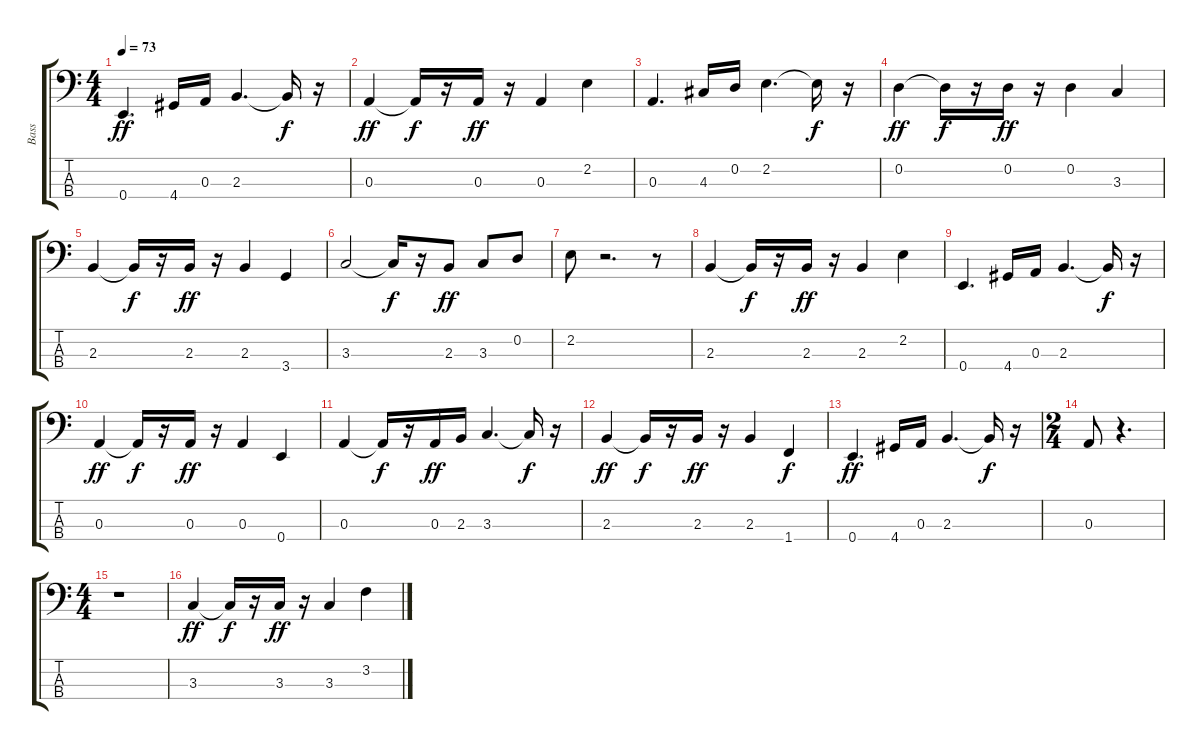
\track ("Bass" "Bass") {instrument electricbassfinger}
\staff {score tabs}
\tuning (G2 D2 A1 E1) {hide}
\ts (4 4)
\tempo 73
\clef f4
\ks c
0.4.4{d dy ff} 4.4.16 0.3.16 2.3.4{d} 2.3{t}.16{dy f} r.16 |
0.3.4{dy ff} 0.3{t}.16{dy f} r.16 0.3.16{dy ff} r.16 0.3.4 2.2.4 |
0.3.4{d} 4.3.16 0.2.16 2.2.4{d} 2.2{t}.16{dy f} r.16 |
0.2.4{dy ff} 0.2{t}.16{dy f} r.16 0.2.16{dy ff} r.16 0.2.4 3.3.4 |
2.3.4 2.3{t}.16{dy f} r.16 2.3.16{dy ff} r.16 2.3.4 3.4.4 |
3.3.2 3.3{t}.16{dy f} r.16 2.3.8{dy ff} 3.3.8 0.2.8 |
2.2.8 r.2{d} r.8 |
2.3.4 2.3{t}.16{dy f} r.16 2.3.16{dy ff} r.16 2.3.4 2.2.4 |
0.4.4{d} 4.4.16 0.3.16 2.3.4{d} 2.3{t}.16{dy f} r.16 |
0.3.4{dy ff} 0.3{t}.16{dy f} r.16 0.3.16{dy ff} r.16 0.3.4 0.4.4 |
0.3.4 0.3{t}.16{dy f} r.16 0.3.16{dy ff} 2.3.16 3.3.4{d} 3.3{t}.16{dy f} r.16 |
2.3.4{dy ff} 2.3{t}.16{dy f} r.16 2.3.16{dy ff} r.16 2.3.4 1.4.4{dy f} |
0.4.4{d dy ff} 4.4.16 0.3.16 2.3.4{d} 2.3{t}.16{dy f} r.16 |
\ts (2 4)
0.3.8 r.4{d} |
\ts (4 4)
r.1 |
3.3.4{dy ff} 3.3{t}.16{dy f} r.16 3.3.16{dy ff} r.16 3.3.4 3.2.4
